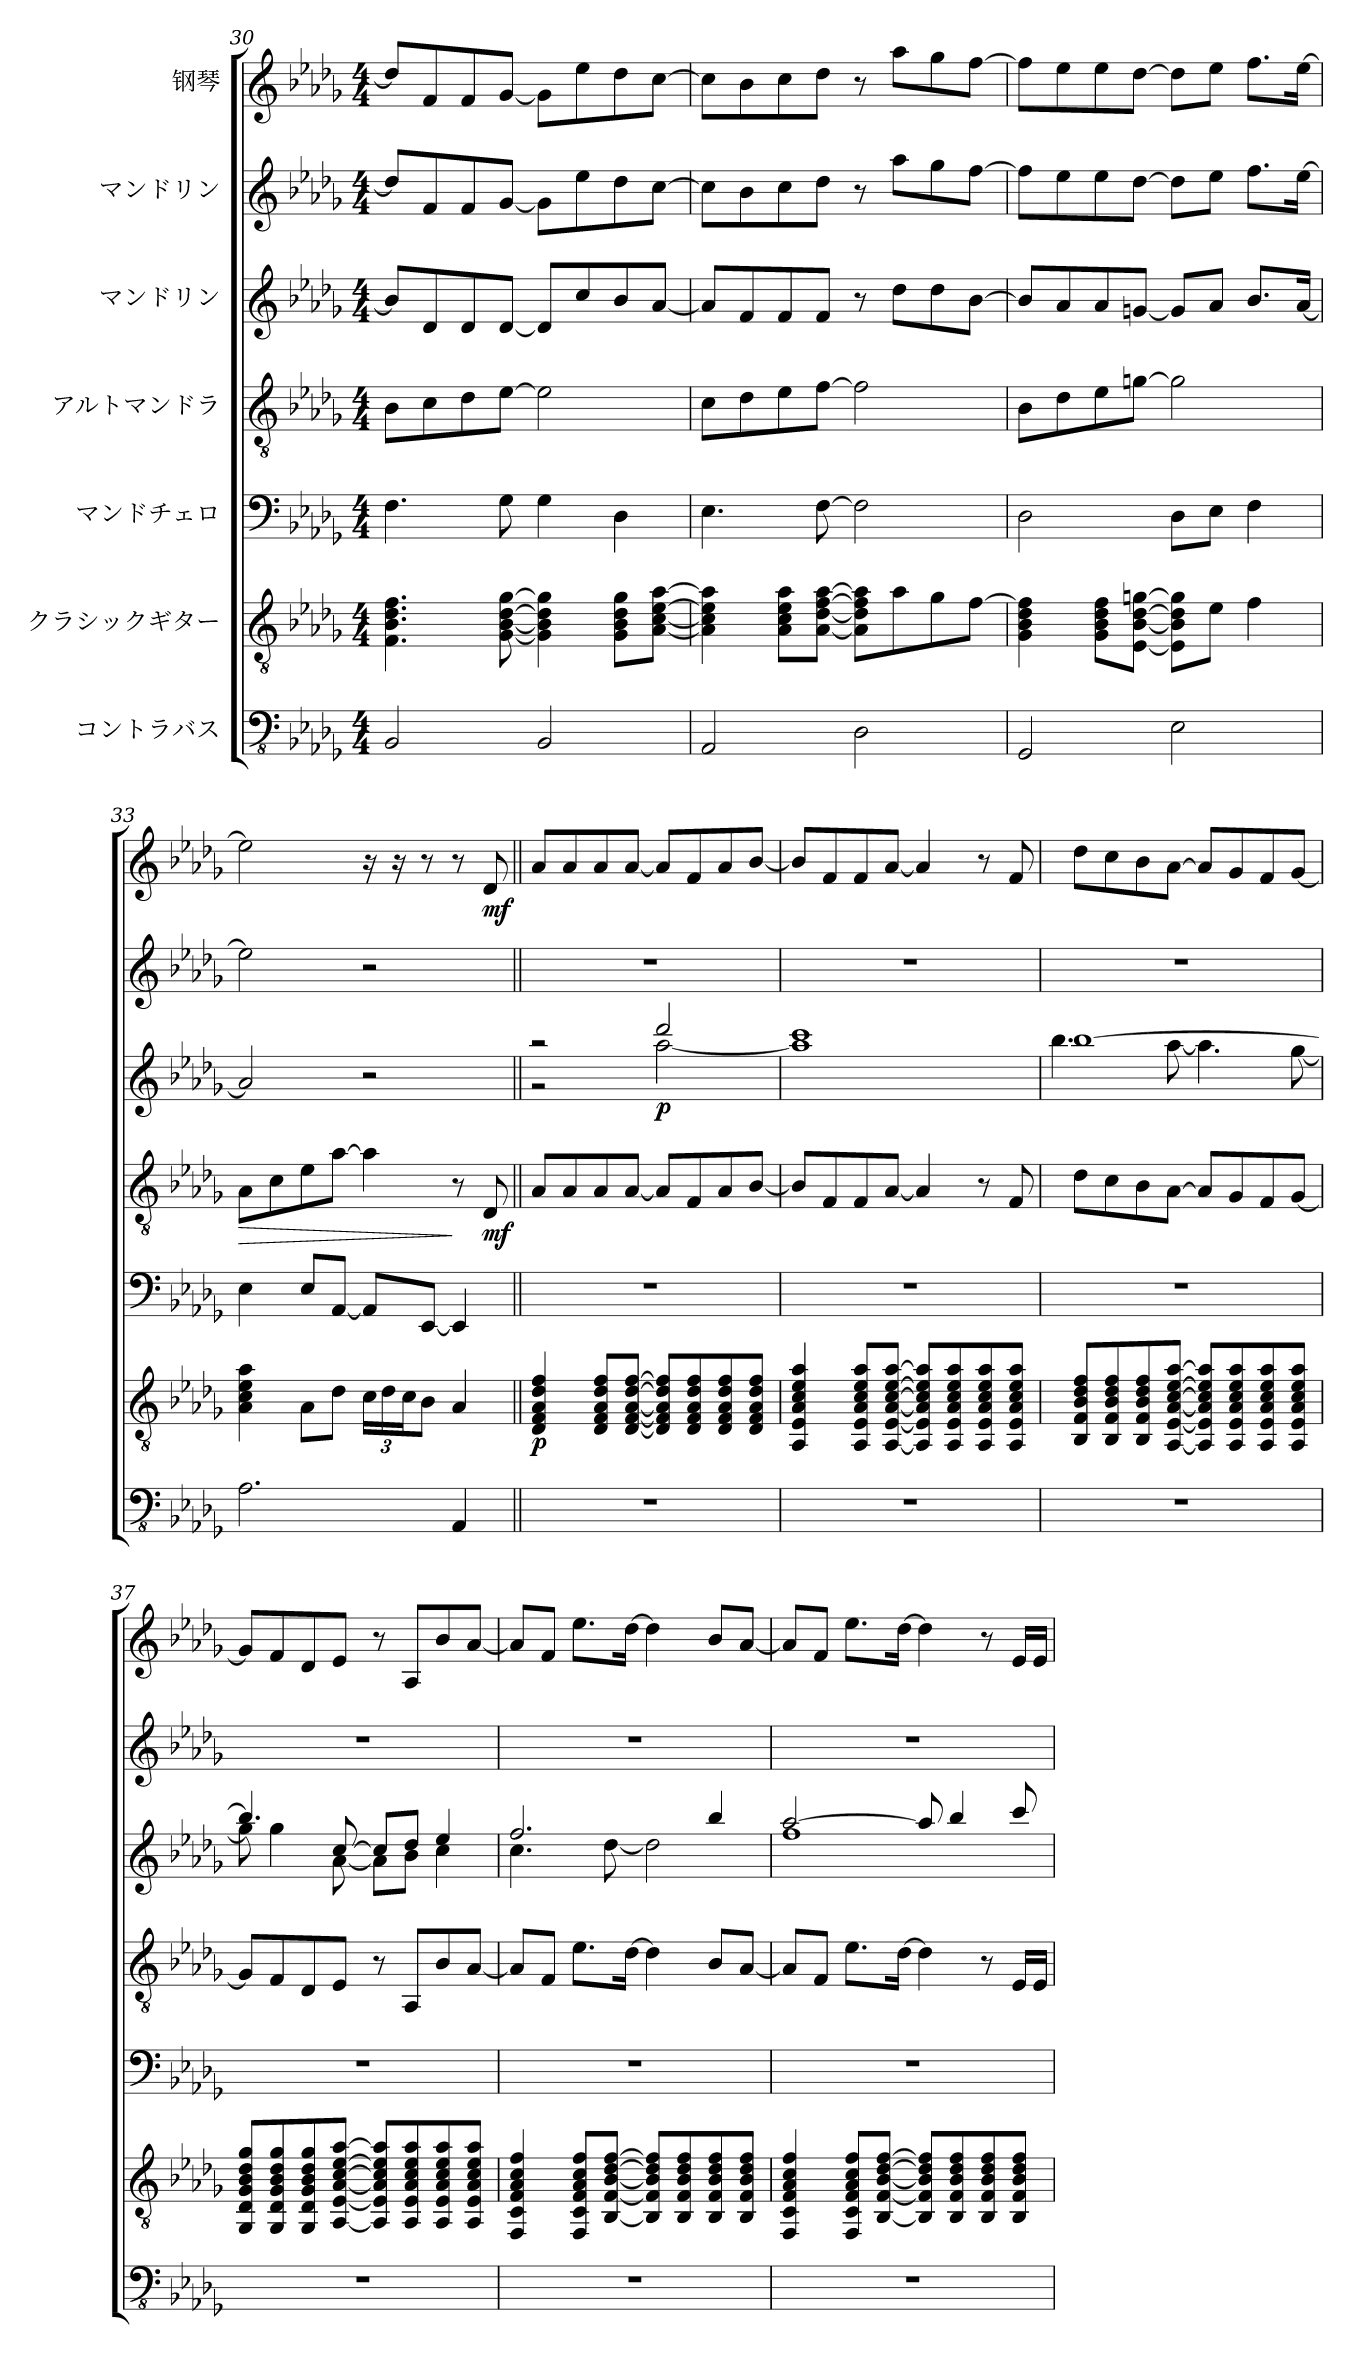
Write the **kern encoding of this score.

**kern	**kern	**dynam	**kern	**kern	**dynam	**kern	**dynam	**kern	**kern	**dynam
*part7	*part6	*part6	*part5	*part4	*part4	*part3	*part3	*part2	*part1	*part1
*staff7	*staff6	*staff6	*staff5	*staff4	*staff4	*staff3	*staff3	*staff2	*staff1	*staff1
*I"コントラバス	*I"クラシックギター	*	*I"マンドチェロ	*I"アルトマンドラ	*	*I"マンドリン	*	*I"マンドリン	*I"钢琴	*
*clefFv4	*clefGv2	*	*clefF4	*clefGv2	*	*clefG2	*	*clefG2	*clefG2	*
*k[b-e-a-d-g-]	*k[b-e-a-d-g-]	*	*k[b-e-a-d-g-]	*k[b-e-a-d-g-]	*	*k[b-e-a-d-g-]	*	*k[b-e-a-d-g-]	*k[b-e-a-d-g-]	*
*M4/4	*M4/4	*	*M4/4	*M4/4	*	*M4/4	*	*M4/4	*M4/4	*
=30	=30	=30	=30	=30	=30	=30	=30	=30	=30	=30
2BBB-	4.F 4.B- 4.d- 4.f	.	4.F	8B-L	.	8b-L]	.	8dd-L]	8dd-L]	.
.	.	.	.	8c	.	8d-	.	8f	8f	.
.	.	.	.	8d-	.	8d-	.	8f	8f	.
.	[8G- [8B- [8d- [8g-	.	8G-	[8e-J	.	[8d-J	.	[8g-J	[8g-J	.
2BBB-	4G-] 4B-] 4d-] 4g-]	.	4G-	2e-]	.	8d-L]	.	8g-L]	8g-L]	.
.	.	.	.	.	.	8cc	.	8ee-	8ee-	.
.	8G- 8B- 8d- 8g-L	.	4D-	.	.	8b-	.	8dd-	8dd-	.
.	[8A- [8c [8e- [8a-J	.	.	.	.	[8a-J	.	[8ccJ	[8ccJ	.
=31	=31	=31	=31	=31	=31	=31	=31	=31	=31	=31
2AAA-	4A-] 4c] 4e-] 4a-]	.	4.E-	8cL	.	8a-L]	.	8ccL]	8ccL]	.
.	.	.	.	8d-	.	8f	.	8b-	8b-	.
.	8A- 8c 8e- 8a-L	.	.	8e-	.	8f	.	8cc	8cc	.
.	[8A- [8d- [8f [8a-J	.	[8F	[8fJ	.	8fJ	.	8dd-J	8dd-J	.
2DD-	8A-] 8d-] 8f] 8a-]L	.	2F]	2f]	.	8r	.	8r	8r	.
.	8a-	.	.	.	.	8dd-L	.	8aa-L	8aa-L	.
.	8g-	.	.	.	.	8dd-	.	8gg-	8gg-	.
.	[8fJ	.	.	.	.	[8b-J	.	[8ffJ	[8ffJ	.
=32	=32	=32	=32	=32	=32	=32	=32	=32	=32	=32
2GGG-	4G- 4B- 4d- 4f]	.	2D-	8B-L	.	8b-L]	.	8ffL]	8ffL]	.
.	.	.	.	8d-	.	8a-	.	8ee-	8ee-	.
.	8G- 8B- 8d- 8fL	.	.	8e-	.	8a-	.	8ee-	8ee-	.
.	[8E- [8B- [8d- [8gnJ	.	.	[8gnJ	.	[8gnJ	.	[8dd-J	[8dd-J	.
2EE-	8E-] 8B-] 8d-] 8g]L	.	8D-L	2g]	.	8gL]	.	8dd-L]	8dd-L]	.
.	8e-J	.	8E-J	.	.	8a-J	.	8ee-J	8ee-J	.
.	4f	.	4F	.	.	8.b-L	.	8.ffL	8.ffL	.
.	.	.	.	.	.	[16a-Jk	.	[16ee-Jk	[16ee-Jk	.
=33	=33	=33	=33	=33	=33	=33	=33	=33	=33	=33
!	!	!	!	!	!LO:HP:b	!	!	!	!	!
2.AA-	4A- 4c 4e- 4a-	.	4E-	8A-L	>	2a-]	.	2ee-]	2ee-]	.
.	.	.	.	8c	.	.	.	.	.	.
.	8A-L	.	8E-L	8e-	.	.	.	.	.	.
.	8d-J	.	[8AA-J	[8a-J	.	.	.	.	.	.
.	24cLL	.	8AA-L]	4a-]	.	2r	.	2r	16r	.
.	24d-	.	.	.	.	.	.	.	.	.
.	.	.	.	.	.	.	.	.	16r	.
.	24cJ	.	.	.	.	.	.	.	.	.
.	8B-J	.	[8EE-J	.	.	.	.	.	8r	.
4AAA-	4A-	.	4EE-]	8r	]	.	.	.	8r	.
.	.	.	.	8D-	mf	.	.	.	8d-	mf
=34||	=34||	=34||	=34||	=34||	=34||	=34||	=34||	=34||	=34||	=34||
*	*	*	*	*	*	*^	*	*	*	*
1r	4D- 4F 4A- 4d- 4f	p	1r	8A-L	.	2r	2r	.	1r	8a-L	.
.	.	.	.	8A-	.	.	.	.	.	8a-	.
.	8D- 8F 8A- 8d- 8fL	.	.	8A-	.	.	.	.	.	8a-	.
.	[8D- [8F [8A- [8d- [8fJ	.	.	[8A-J	.	.	.	.	.	[8a-J	.
.	8D-] 8F] 8A-] 8d-] 8f]L	.	.	8A-L]	.	2ddd-	[2aa-	p	.	8a-L]	.
.	8D- 8F 8A- 8d- 8f	.	.	8F	.	.	.	.	.	8f	.
.	8D- 8F 8A- 8d- 8f	.	.	8A-	.	.	.	.	.	8a-	.
.	8D- 8F 8A- 8d- 8fJ	.	.	[8B-J	.	.	.	.	.	[8b-J	.
=35	=35	=35	=35	=35	=35	=35	=35	=35	=35	=35	=35
1r	4AA- 4E- 4A- 4c 4e- 4a-	.	1r	8B-L]	.	1ccc	1aa-]	.	1r	8b-L]	.
.	.	.	.	8F	.	.	.	.	.	8f	.
.	8AA- 8E- 8A- 8c 8e- 8a-L	.	.	8F	.	.	.	.	.	8f	.
.	[8AA- [8E- [8A- [8c [8e- [8a-J	.	.	[8A-J	.	.	.	.	.	[8a-J	.
.	8AA-] 8E-] 8A-] 8c] 8e-] 8a-]L	.	.	4A-]	.	.	.	.	.	4a-]	.
.	8AA- 8E- 8A- 8c 8e- 8a-	.	.	.	.	.	.	.	.	.	.
.	8AA- 8E- 8A- 8c 8e- 8a-	.	.	8r	.	.	.	.	.	8r	.
.	8AA- 8E- 8A- 8c 8e- 8a-J	.	.	8F	.	.	.	.	.	8f	.
=36	=36	=36	=36	=36	=36	=36	=36	=36	=36	=36	=36
1r	8BB- 8F 8B- 8d- 8fL	.	1r	8d-L	.	[1bb-	4.bb-	.	1r	8dd-L	.
.	8BB- 8F 8B- 8d- 8f	.	.	8c	.	.	.	.	.	8cc	.
.	8BB- 8F 8B- 8d- 8f	.	.	8B-	.	.	.	.	.	8b-	.
.	[8AA- [8E- [8A- [8c [8e- [8a-J	.	.	[8A-J	.	.	[8aa-	.	.	[8a-J	.
.	8AA-] 8E-] 8A-] 8c] 8e-] 8a-]L	.	.	8A-L]	.	.	4.aa-]	.	.	8a-L]	.
.	8AA- 8E- 8A- 8c 8e- 8a-	.	.	8G-	.	.	.	.	.	8g-	.
.	8AA- 8E- 8A- 8c 8e- 8a-	.	.	8F	.	.	.	.	.	8f	.
.	8AA- 8E- 8A- 8c 8e- 8a-J	.	.	[8G-J	.	.	[8gg-	.	.	[8g-J	.
=37	=37	=37	=37	=37	=37	=37	=37	=37	=37	=37	=37
1r	8GG- 8D- 8G- 8B- 8d- 8g-L	.	1r	8G-L]	.	4.bb-]	8gg-]	.	1r	8g-L]	.
.	8GG- 8D- 8G- 8B- 8d- 8g-	.	.	8F	.	.	4gg-	.	.	8f	.
.	8GG- 8D- 8G- 8B- 8d- 8g-	.	.	8D-	.	.	.	.	.	8d-	.
.	[8AA- [8E- [8A- [8c [8e- [8a-J	.	.	8E-J	.	[8cc	[8a-	.	.	8e-J	.
.	8AA-] 8E-] 8A-] 8c] 8e-] 8a-]L	.	.	8r	.	8ccL]	8a-L]	.	.	8r	.
.	8AA- 8E- 8A- 8c 8e- 8a-	.	.	8AA-L	.	8dd-J	8b-J	.	.	8A-L	.
.	8AA- 8E- 8A- 8c 8e- 8a-	.	.	8B-	.	4ee-	4cc	.	.	8b-	.
.	8AA- 8E- 8A- 8c 8e- 8a-J	.	.	[8A-J	.	.	.	.	.	[8a-J	.
=38	=38	=38	=38	=38	=38	=38	=38	=38	=38	=38	=38
1r	4FF 4C 4F 4A- 4c 4f	.	1r	8A-L]	.	2.ff	4.cc	.	1r	8a-L]	.
.	.	.	.	8FJ	.	.	.	.	.	8fJ	.
.	8FF 8C 8F 8A- 8c 8fL	.	.	8.e-L	.	.	.	.	.	8.ee-L	.
.	[8BB- [8F [8B- [8d- [8fJ	.	.	.	.	.	[8dd-	.	.	.	.
.	.	.	.	[16d-Jk	.	.	.	.	.	[16dd-Jk	.
.	8BB-] 8F] 8B-] 8d-] 8f]L	.	.	4d-]	.	.	2dd-]	.	.	4dd-]	.
.	8BB- 8F 8B- 8d- 8f	.	.	.	.	.	.	.	.	.	.
.	8BB- 8F 8B- 8d- 8f	.	.	8B-L	.	4bb-	.	.	.	8b-L	.
.	8BB- 8F 8B- 8d- 8fJ	.	.	[8A-J	.	.	.	.	.	[8a-J	.
=39	=39	=39	=39	=39	=39	=39	=39	=39	=39	=39	=39
1r	4FF 4C 4F 4A- 4c 4f	.	1r	8A-L]	.	[2aa-	1ff	.	1r	8a-L]	.
.	.	.	.	8FJ	.	.	.	.	.	8fJ	.
.	8FF 8C 8F 8A- 8c 8fL	.	.	8.e-L	.	.	.	.	.	8.ee-L	.
.	[8BB- [8F [8B- [8d- [8fJ	.	.	.	.	.	.	.	.	.	.
.	.	.	.	[16d-Jk	.	.	.	.	.	[16dd-Jk	.
.	8BB-] 8F] 8B-] 8d-] 8f]L	.	.	4d-]	.	8aa-]	.	.	.	4dd-]	.
.	8BB- 8F 8B- 8d- 8f	.	.	.	.	4bb-	.	.	.	.	.
.	8BB- 8F 8B- 8d- 8f	.	.	8r	.	.	.	.	.	8r	.
.	8BB- 8F 8B- 8d- 8fJ	.	.	16E-LL	.	8ccc	.	.	.	16e-LL	.
.	.	.	.	16E-JJ	.	.	.	.	.	16e-JJ	.
*	*	*	*	*	*	*v	*v	*	*	*	*
=	=	=	=	=	=	=	=	=	=	=
*-	*-	*-	*-	*-	*-	*-	*-	*-	*-	*-
